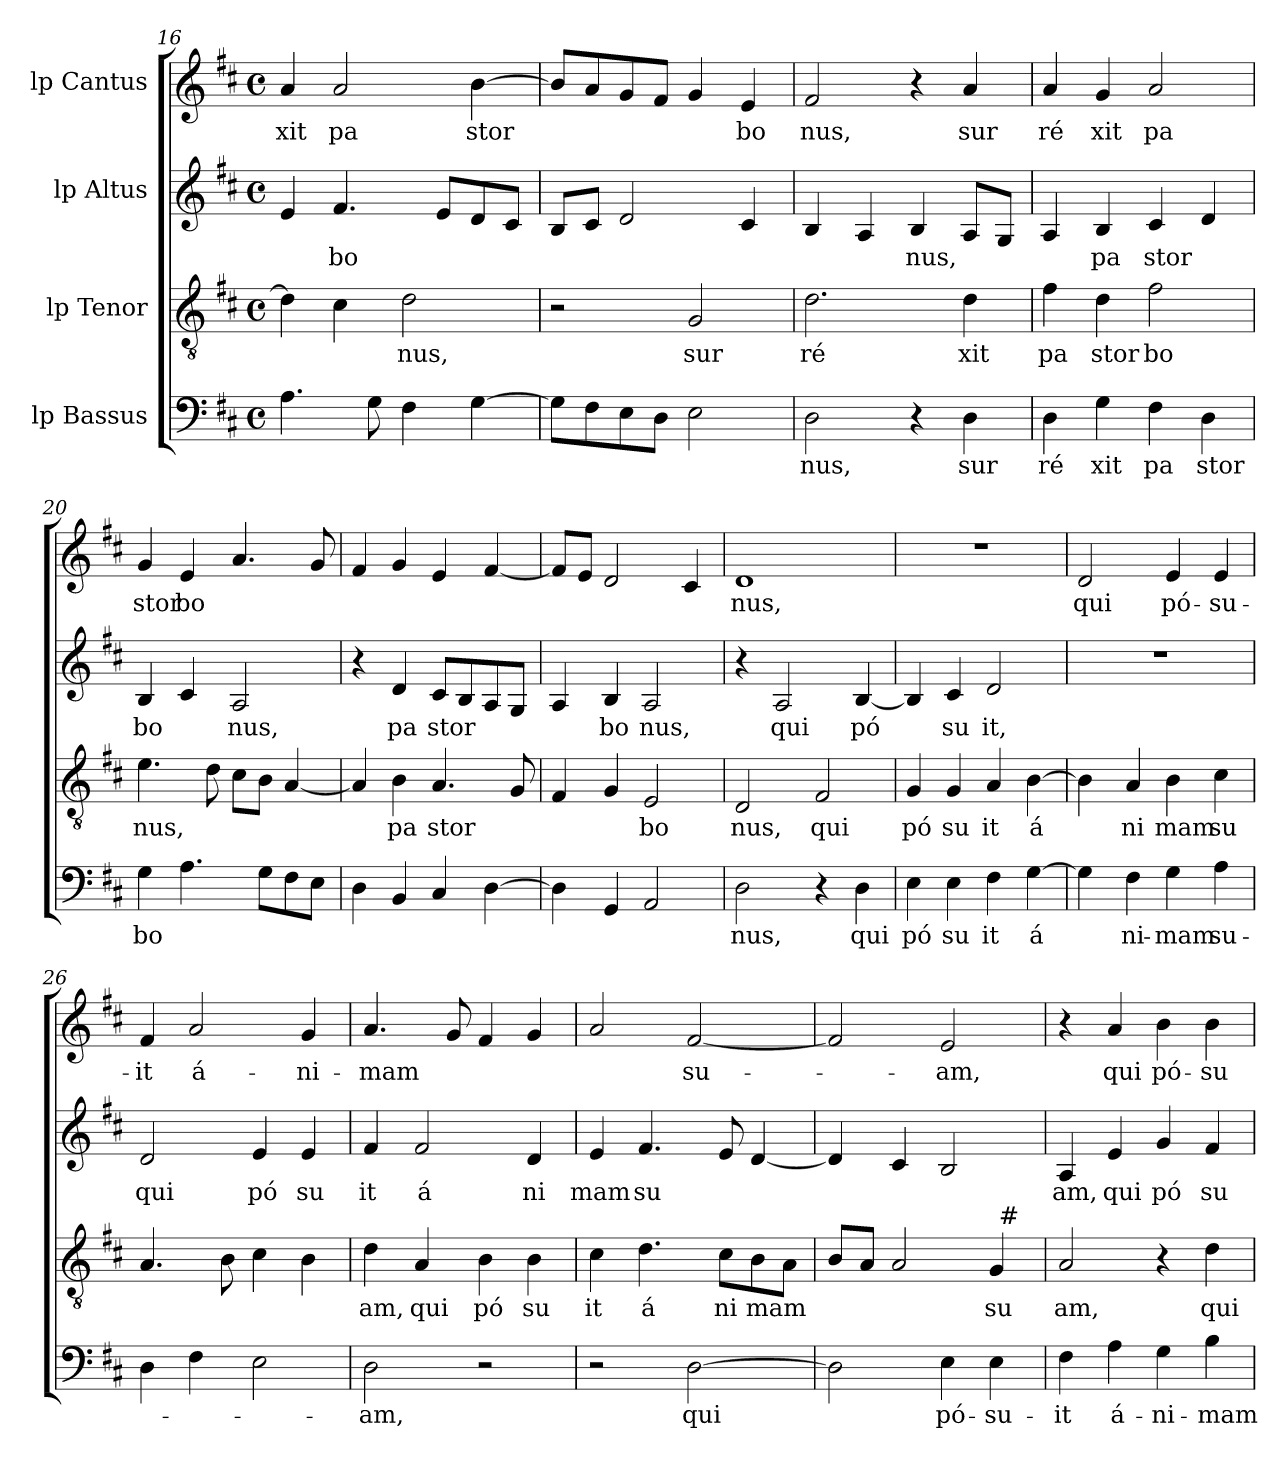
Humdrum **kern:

**kern	**text	**kern	**text	**kern	**text	**kern	**text
*part4	*part4	*part3	*part3	*part2	*part2	*part1	*part1
*staff4	*staff4	*staff3	*staff3	*staff2	*staff2	*staff1	*staff1
*I"lp Bassus	*	*I"lp Tenor	*	*I"lp Altus	*	*I"lp Cantus	*
*clefF4	*	*clefGv2	*	*clefG2	*	*clefG2	*
*k[f#c#]	*	*k[f#c#]	*	*k[f#c#]	*	*k[f#c#]	*
*D:	*	*D:	*	*D:	*	*D:	*
*M4/4	*	*M4/4	*	*M4/4	*	*M4/4	*
*met(c)	*	*met(c)	*	*met(c)	*	*met(c)	*
=16	=16	=16	=16	=16	=16	=16	=16
!	!	!	!	!	!	!	!LO:LY:b:cj
4.A\	.	4d\]	.	4e/	.	4a/	xit
!	!	!	!	!	!LO:LY:b:cj	!	!LO:LY:b:cj
.	.	4c#\	.	4.f#/	bo	2a/	pa
8G\	.	.	.	.	.	.	.
!	!	!	!LO:LY:b:cj	!	!	!	!
4F#\	.	2d\	nus,	.	.	.	.
.	.	.	.	8e/L	.	.	.
!	!	!	!	!	!	!	!LO:LY:b
[>4G\	.	.	.	8d/	.	[>4b\	stor
.	.	.	.	8c#/J	.	.	.
=17	=17	=17	=17	=17	=17	=17	=17
8G\L]	.	2r	.	8B/L	.	8b/L]	.
8F#\	.	.	.	8c#/J	.	8a/	.
8E\	.	.	.	2d/	.	8g/	.
8D\J	.	.	.	.	.	8f#/J	.
!	!	!	!LO:LY:b:cj	!	!	!	!
2E\	.	2G/	sur	.	.	4g/	.
!	!	!	!	!	!	!	!LO:LY:b:cj
.	.	.	.	4c#/	.	4e/	bo
=18	=18	=18	=18	=18	=18	=18	=18
!	!LO:LY:b:cj	!	!LO:LY:b:cj	!	!	!	!LO:LY:b:cj
2D\	nus,	2.d\	ré	4B/	.	2f#/	nus,
.	.	.	.	4A/	.	.	.
!	!	!	!	!	!LO:LY:b	!	!
4r	.	.	.	4B/	nus,	4r	.
!	!LO:LY:b:cj	!	!LO:LY:b:cj	!	!	!	!LO:LY:b:cj
4D\	sur	4d\	xit	8A/L	.	4a/	sur
.	.	.	.	8G/J	.	.	.
!!LO:LB:g=z
=19	=19	=19	=19	=19	=19	=19	=19
!	!LO:LY:b:cj	!	!LO:LY:b:cj	!	!	!	!LO:LY:b:cj
4D\	ré	4f#\	pa	4A/	.	4a/	ré
!	!LO:LY:b:cj	!	!LO:LY:b:cj	!	!LO:LY:b:cj	!	!LO:LY:b:cj
4G\	xit	4d\	stor	4B/	pa	4g/	xit
!	!LO:LY:b:cj	!	!LO:LY:b:cj	!	!LO:LY:b	!	!LO:LY:b:cj
4F#\	pa	2f#\	bo	4c#/	stor	2a/	pa
!	!LO:LY:b:cj	!	!	!	!	!	!
4D\	stor	.	.	4d/	.	.	.
=20	=20	=20	=20	=20	=20	=20	=20
!	!LO:LY:b:cj	!	!LO:LY:b	!	!LO:LY:b:cj	!	!LO:LY:b:cj
4G\	bo	4.e\	nus,	4B/	bo	4g/	stor
!	!	!	!	!	!	!	!LO:LY:b:cj
4.A\	.	.	.	4c#/	.	4e/	bo
.	.	8d\	.	.	.	.	.
!	!	!	!	!	!LO:LY:b:cj	!	!
.	.	8c#\L	.	2A/	nus,	4.a/	.
8G\L	.	8B\J	.	.	.	.	.
8F#\	.	[<4A/	.	.	.	.	.
8E\J	.	.	.	.	.	8g/	.
=21	=21	=21	=21	=21	=21	=21	=21
4D\	.	4A/]	.	4r	.	4f#/	.
!	!	!	!LO:LY:b:cj	!	!LO:LY:b:cj	!	!
4BB/	.	4B\	pa	4d/	pa	4g/	.
!	!	!	!LO:LY:b	!	!LO:LY:b	!	!
4C#/	.	4.A/	stor	8c#/L	stor	4e/	.
.	.	.	.	8B/	.	.	.
[>4D\	.	.	.	8A/	.	[<4f#/	.
.	.	8G/	.	8G/J	.	.	.
=22	=22	=22	=22	=22	=22	=22	=22
4D\]	.	4F#/	.	4A/	.	8f#/L]	.
.	.	.	.	.	.	8e/J	.
!	!	!	!	!	!LO:LY:b:cj	!	!
4GG/	.	4G/	.	4B/	bo	2d/	.
!	!	!	!LO:LY:b:cj	!	!LO:LY:b:cj	!	!
2AA/	.	2E/	bo	2A/	nus,	.	.
.	.	.	.	.	.	4c#/	.
=23	=23	=23	=23	=23	=23	=23	=23
!	!LO:LY:b:cj	!	!LO:LY:b:cj	!	!	!	!LO:LY:b:cj
2D\	nus,	2D/	nus,	4r	.	1d	nus,
!	!	!	!	!	!LO:LY:b:cj	!	!
.	.	.	.	2A/	qui	.	.
!	!	!	!LO:LY:b:cj	!	!	!	!
4r	.	2F#/	qui	.	.	.	.
!	!LO:LY:b:cj	!	!	!	!LO:LY:b:cj	!	!
4D\	qui	.	.	[<4B/	pó	.	.
=24	=24	=24	=24	=24	=24	=24	=24
!	!LO:LY:b:cj	!	!LO:LY:b:cj	!	!	!	!
4E\	pó	4G/	pó	4B/]	.	1r	.
!	!LO:LY:b:cj	!	!LO:LY:b:cj	!	!LO:LY:b:cj	!	!
4E\	su	4G/	su	4c#/	su	.	.
!	!LO:LY:b:cj	!	!LO:LY:b:cj	!	!LO:LY:b:cj	!	!
4F#\	it	4A/	it	2d/	it,	.	.
!	!LO:LY:b:cj	!	!LO:LY:b:cj	!	!	!	!
[>4G\	á	[>4B\	á	.	.	.	.
!!LO:PB:g=z
=25	=25	=25	=25	=25	=25	=25	=25
!	!	!	!	!	!	!	!LO:LY:b:cj
*^	*	*^	*	*	*	*	*
4G\]	32ryy	.	4B\]	32ryy	.	1r	.	2d/	qui
.	2ryy	.	.	2ryy	.	.	.	.	.
!	!	!LO:LY:b:cj	!	!	!LO:LY:b:cj	!	!	!	!
4F#\	.	ni-	4A/	.	ni	.	.	.	.
!	!	!LO:LY:b:cj	!	!	!LO:LY:b:cj	!	!	!	!LO:LY:b:cj
4G\	.	-mam	4B\	.	mam	.	.	4e/	pó-
.	4...ryy	.	.	4...ryy	.	.	.	.	.
!	!	!LO:LY:b:cj	!	!	!LO:LY:b:cj	!	!	!	!LO:LY:b:cj
4A\	.	su-	4c#\	.	su	.	.	4e/	-su-
=26	=26	=26	=26	=26	=26	=26	=26	=26	=26
!	!	!	!	!	!	!	!LO:LY:b:cj	!	!LO:LY:b:cj
*v	*v	*	*	*	*	*	*	*	*
*	*	*v	*v	*	*	*	*	*
4D\	.	4.A/	.	2d/	qui	4f#/	-it
!	!	!	!	!	!	!	!LO:LY:b:cj
4F#\	.	.	.	.	.	2a/	á-
.	.	8B\	.	.	.	.	.
!	!	!	!	!	!LO:LY:b:cj	!	!
2E\	.	4c#\	.	4e/	pó	.	.
!	!	!	!	!	!LO:LY:b:cj	!	!LO:LY:b:cj
.	.	4B\	.	4e/	su	4g/	-ni-
=27	=27	=27	=27	=27	=27	=27	=27
!	!LO:LY:b:cj	!	!LO:LY:b:cj	!	!LO:LY:b:cj	!	!LO:LY:b
2D\	-am,	4d\	am,	4f#/	it	4.a/	-mam
!	!	!	!LO:LY:b:cj	!	!LO:LY:b:cj	!	!
.	.	4A/	qui	2f#/	á	.	.
.	.	.	.	.	.	8g/	.
!	!	!	!LO:LY:b:cj	!	!	!	!
2r	.	4B\	pó	.	.	4f#/	.
!	!	!	!LO:LY:b:cj	!	!LO:LY:b:cj	!	!
.	.	4B\	su	4d/	ni	4g/	.
=28	=28	=28	=28	=28	=28	=28	=28
!	!	!	!LO:LY:b:cj	!	!LO:LY:b:cj	!	!
2r	.	4c#\	it	4e/	mam	2a/	.
!	!	!	!LO:LY:b:cj	!	!LO:LY:b:cj	!	!
.	.	4.d\	á	4.f#/	su	.	.
!	!LO:LY:b:cj	!	!	!	!	!	!LO:LY:b:cj
[>2D\	qui	.	.	.	.	[<2f#/	su-
!	!	!	!LO:LY:b:cj	!	!	!	!
.	.	8c#\L	ni	8e/	.	.	.
!	!	!	!LO:LY:b	!	!	!	!
.	.	8B\	mam	[<4d/	.	.	.
.	.	8A\J	.	.	.	.	.
=29	=29	=29	=29	=29	=29	=29	=29
*	*	*^	*	*	*	*	*
2D\]	.	8B/L	2ryy	.	4d/]	.	2f#/]	.
.	.	8A/J	.	.	.	.	.	.
.	.	2A/	.	.	4c#/	.	.	.
!	!LO:LY:b:cj	!	!	!	!	!	!	!LO:LY:b:cj
4E\	pó-	.	4ryy	.	2B/	.	2e/	-am,
!	!LO:LY:b:cj	!	!	!LO:LY:b:cj	!	!	!	!
4E\	-su-	4G/	64ryy	su	.	.	.	.
!	!	!	!LO:TX:a:t=#	!	!	!	!	!
.	.	.	8...ryy	.	.	.	.	.
=30	=30	=30	=30	=30	=30	=30	=30	=30
!	!LO:LY:b:cj	!	!	!LO:LY:b:cj	!	!LO:LY:b:cj	!	!
*	*	*v	*v	*	*	*	*	*
4F#\	-it	2A/	am,	4A/	am,	4r	.
!	!LO:LY:b:cj	!	!	!	!LO:LY:b:cj	!	!LO:LY:b:cj
4A\	á-	.	.	4e/	qui	4a/	qui
!	!LO:LY:b:cj	!	!	!	!LO:LY:b:cj	!	!LO:LY:b:cj
4G\	-ni-	4r	.	4g/	pó	4b\	pó-
!	!LO:LY:b:cj	!	!LO:LY:b:cj	!	!LO:LY:b:cj	!	!LO:LY:b:cj
4B\	-mam	4d\	qui	4f#/	su	4b\	-su-
=	=	=	=	=	=	=	=
*-	*-	*-	*-	*-	*-	*-	*-
